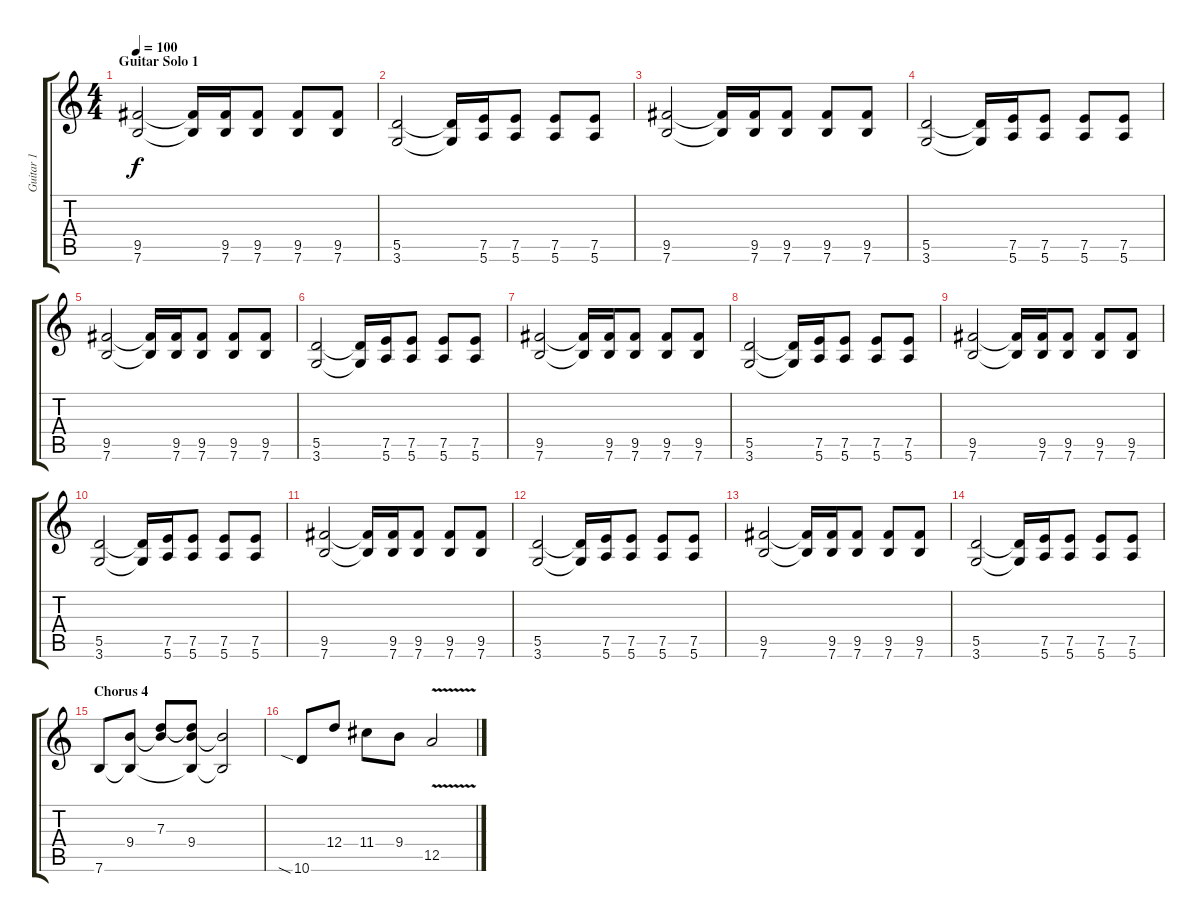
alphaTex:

\track ("Guitar 1" "Guitar 1") {instrument electricguitarjazz}
\staff {score tabs}
\tuning (E4 B3 G3 D3 A2 E2) {hide}
\ts (4 4)
\section ("" "Guitar Solo 1")
\tempo 100
\clef g2
\ks c
(9.5 7.6).2{dy f instrument overdrivenguitar} (9.5{t} 7.6{t}).16 (9.5 7.6).16 (9.5 7.6).8 (9.5 7.6).8 (9.5 7.6).8 |
(5.5 3.6).2{instrument overdrivenguitar} (5.5{t} 3.6{t}).16 (7.5 5.6).16 (7.5 5.6).8 (7.5 5.6).8 (7.5 5.6).8 |
(9.5 7.6).2{instrument overdrivenguitar} (9.5{t} 7.6{t}).16 (9.5 7.6).16 (9.5 7.6).8 (9.5 7.6).8 (9.5 7.6).8 |
(5.5 3.6).2{instrument overdrivenguitar} (5.5{t} 3.6{t}).16 (7.5 5.6).16 (7.5 5.6).8 (7.5 5.6).8 (7.5 5.6).8 |
(9.5 7.6).2{instrument overdrivenguitar} (9.5{t} 7.6{t}).16 (9.5 7.6).16 (9.5 7.6).8 (9.5 7.6).8 (9.5 7.6).8 |
(5.5 3.6).2{instrument overdrivenguitar} (5.5{t} 3.6{t}).16 (7.5 5.6).16 (7.5 5.6).8 (7.5 5.6).8 (7.5 5.6).8 |
(9.5 7.6).2{instrument overdrivenguitar} (9.5{t} 7.6{t}).16 (9.5 7.6).16 (9.5 7.6).8 (9.5 7.6).8 (9.5 7.6).8 |
(5.5 3.6).2{instrument overdrivenguitar} (5.5{t} 3.6{t}).16 (7.5 5.6).16 (7.5 5.6).8 (7.5 5.6).8 (7.5 5.6).8 |
(9.5 7.6).2{instrument overdrivenguitar} (9.5{t} 7.6{t}).16 (9.5 7.6).16 (9.5 7.6).8 (9.5 7.6).8 (9.5 7.6).8 |
(5.5 3.6).2{instrument overdrivenguitar} (5.5{t} 3.6{t}).16 (7.5 5.6).16 (7.5 5.6).8 (7.5 5.6).8 (7.5 5.6).8 |
(9.5 7.6).2{instrument overdrivenguitar} (9.5{t} 7.6{t}).16 (9.5 7.6).16 (9.5 7.6).8 (9.5 7.6).8 (9.5 7.6).8 |
(5.5 3.6).2{instrument overdrivenguitar} (5.5{t} 3.6{t}).16 (7.5 5.6).16 (7.5 5.6).8 (7.5 5.6).8 (7.5 5.6).8 |
(9.5 7.6).2{instrument overdrivenguitar} (9.5{t} 7.6{t}).16 (9.5 7.6).16 (9.5 7.6).8 (9.5 7.6).8 (9.5 7.6).8 |
(5.5 3.6).2{instrument overdrivenguitar} (5.5{t} 3.6{t}).16 (7.5 5.6).16 (7.5 5.6).8 (7.5 5.6).8 (7.5 5.6).8 |
\section ("" "Chorus 4")
7.6.8{instrument distortionguitar} (9.4 7.6{t}).8 (7.3 9.4{t}).8 (7.3{t} 9.4 7.6{t}).8 (9.4{t} 7.6{t}).2 |
10.6{sia}.8 12.4.8 11.4.8 9.4.8 12.5{v}.2
